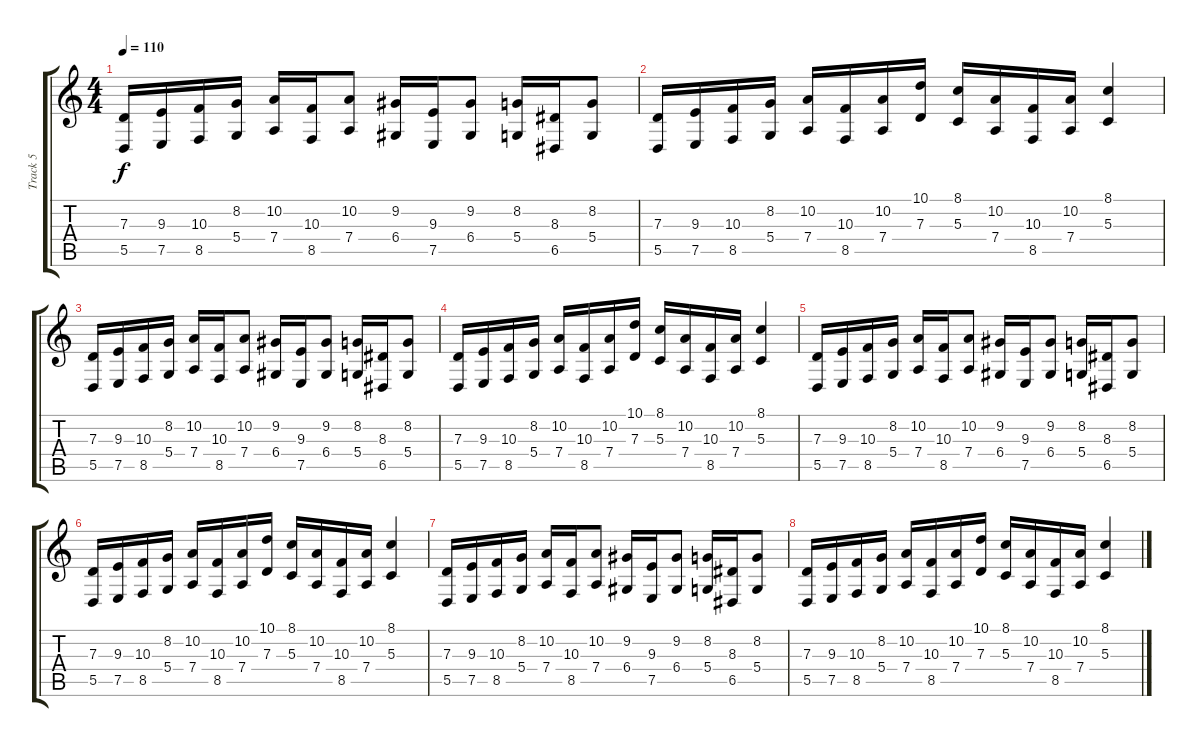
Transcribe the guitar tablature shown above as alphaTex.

\track ("Track 5" "Track 5") {instrument acousticgrandpiano}
\staff {score tabs}
\tuning (E4 B3 G3 D3 A2 E2) {hide}
\ts (4 4)
\tempo 110
\clef g2
\ks c
(7.3 5.5).16{dy f} (9.3 7.5).16 (10.3 8.5).16 (8.2 5.4).16 (10.2 7.4).16 (10.3 8.5).16 (10.2 7.4).8 (9.2 6.4).16 (9.3 7.5).16 (9.2 6.4).8 (8.2 5.4).16 (8.3 6.5).16 (8.2 5.4).8 |
(7.3 5.5).16 (9.3 7.5).16 (10.3 8.5).16 (8.2 5.4).16 (10.2 7.4).16 (10.3 8.5).16 (10.2 7.4).16 (10.1 7.3).16 (8.1 5.3).16 (10.2 7.4).16 (10.3 8.5).16 (10.2 7.4).16 (8.1 5.3).4 |
(7.3 5.5).16 (9.3 7.5).16 (10.3 8.5).16 (8.2 5.4).16 (10.2 7.4).16 (10.3 8.5).16 (10.2 7.4).8 (9.2 6.4).16 (9.3 7.5).16 (9.2 6.4).8 (8.2 5.4).16 (8.3 6.5).16 (8.2 5.4).8 |
(7.3 5.5).16 (9.3 7.5).16 (10.3 8.5).16 (8.2 5.4).16 (10.2 7.4).16 (10.3 8.5).16 (10.2 7.4).16 (10.1 7.3).16 (8.1 5.3).16 (10.2 7.4).16 (10.3 8.5).16 (10.2 7.4).16 (8.1 5.3).4 |
(7.3 5.5).16 (9.3 7.5).16 (10.3 8.5).16 (8.2 5.4).16 (10.2 7.4).16 (10.3 8.5).16 (10.2 7.4).8 (9.2 6.4).16 (9.3 7.5).16 (9.2 6.4).8 (8.2 5.4).16 (8.3 6.5).16 (8.2 5.4).8 |
(7.3 5.5).16 (9.3 7.5).16 (10.3 8.5).16 (8.2 5.4).16 (10.2 7.4).16 (10.3 8.5).16 (10.2 7.4).16 (10.1 7.3).16 (8.1 5.3).16 (10.2 7.4).16 (10.3 8.5).16 (10.2 7.4).16 (8.1 5.3).4 |
(7.3 5.5).16 (9.3 7.5).16 (10.3 8.5).16 (8.2 5.4).16 (10.2 7.4).16 (10.3 8.5).16 (10.2 7.4).8 (9.2 6.4).16 (9.3 7.5).16 (9.2 6.4).8 (8.2 5.4).16 (8.3 6.5).16 (8.2 5.4).8 |
(7.3 5.5).16 (9.3 7.5).16 (10.3 8.5).16 (8.2 5.4).16 (10.2 7.4).16 (10.3 8.5).16 (10.2 7.4).16 (10.1 7.3).16 (8.1 5.3).16 (10.2 7.4).16 (10.3 8.5).16 (10.2 7.4).16 (8.1 5.3).4
